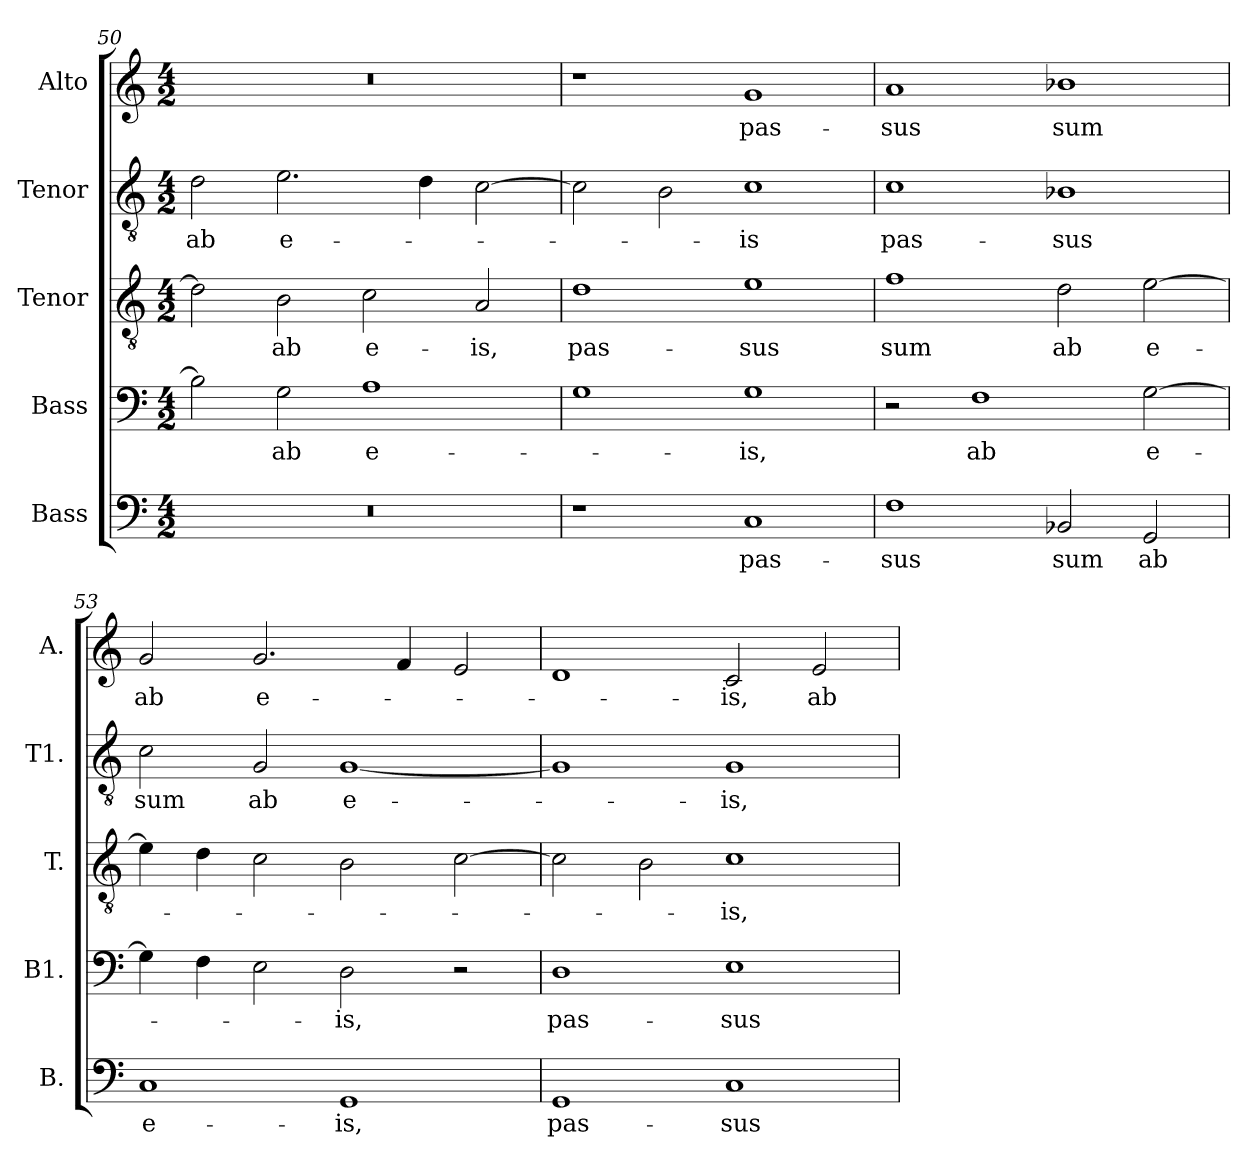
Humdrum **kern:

**kern	**text	**kern	**text	**kern	**text	**kern	**text	**kern	**text
*part5	*part5	*part4	*part4	*part3	*part3	*part2	*part2	*part1	*part1
*staff5	*staff5	*staff4	*staff4	*staff3	*staff3	*staff2	*staff2	*staff1	*staff1
*I"Bass	*	*I"Bass	*	*I"Tenor	*	*I"Tenor	*	*I"Alto	*
*I'B.	*	*I'B1.	*	*I'T.	*	*I'T1.	*	*I'A.	*
*clefF4	*	*clefF4	*	*clefGv2	*	*clefGv2	*	*clefG2	*
*	*	*	*	*ITrd7c12	*	*ITrd7c12	*	*	*
*k[]	*	*k[]	*	*k[]	*	*k[]	*	*k[]	*
*C:	*	*C:	*	*C:	*	*C:	*	*C:	*
*M4/2	*	*M4/2	*	*M4/2	*	*M4/2	*	*M4/2	*
=50	=50	=50	=50	=50	=50	=50	=50	=50	=50
!LO:N:vis=1	!	!	!	!	!	!	!	!	!
!	!	!	!	!	!	!	!LO:LY:b:color=#000000	!LO:N:vis=1	!
0r	.	2B-i\]	.	2Di\]	.	2Di\	ab	0r	.
!	!	!	!LO:LY:b:color=#000000	!	!	!	!	!	!
!	!	!	!	!	!LO:LY:b:color=#000000	!	!	!	!
!	!	!	!	!	!	!	!LO:LY:b:color=#000000	!	!
.	.	2Gi\	ab	2BBi\	ab	2.Ei\	e-	.	.
!	!	!	!LO:LY:b:color=#000000	!	!	!	!	!	!
!	!	!	!	!	!LO:LY:b:color=#000000	!	!	!	!
.	.	1Ai	e-	2Ci\	e-	.	.	.	.
.	.	.	.	.	.	4Di\	.	.	.
!	!	!	!	!	!LO:LY:b:color=#000000	!	!	!	!
.	.	.	.	2AAi/	-is,	[2Ci\	.	.	.
=51	=51	=51	=51	=51	=51	=51	=51	=51	=51
!	!	!	!	!	!LO:LY:b:color=#000000	!	!	!	!
1r	.	1Gi	.	1Di	pas-	2Ci\]	.	1r	.
.	.	.	.	.	.	2BBi\	.	.	.
!	!LO:LY:b:color=#000000	!	!	!	!	!	!	!	!
!	!	!	!LO:LY:b:color=#000000	!	!	!	!	!	!
!	!	!	!	!	!LO:LY:b:color=#000000	!	!	!	!
!	!	!	!	!	!	!	!LO:LY:b:color=#000000	!	!
!	!	!	!	!	!	!	!	!	!LO:LY:b:color=#000000
1Ci	pas-	1Gi	-is,	1Ei	-sus	1Ci	-is	1gi	pas-
=52	=52	=52	=52	=52	=52	=52	=52	=52	=52
!	!LO:LY:b:color=#000000	!	!	!	!	!	!	!	!
!	!	!	!	!	!LO:LY:b:color=#000000	!	!	!	!
!	!	!	!	!	!	!	!LO:LY:b:color=#000000	!	!
!	!	!	!	!	!	!	!	!	!LO:LY:b:color=#000000
1Fi	-sus	2r	.	1Fi	sum	1Ci	pas-	1ai	-sus
!	!	!	!LO:LY:b:color=#000000	!	!	!	!	!	!
.	.	1Fi	ab	.	.	.	.	.	.
!	!LO:LY:b:color=#000000	!	!	!	!	!	!	!	!
!	!	!	!	!	!LO:LY:b:color=#000000	!	!	!	!
!	!	!	!	!	!	!	!LO:LY:b:color=#000000	!	!
!	!	!	!	!	!	!	!	!	!LO:LY:b:color=#000000
2BB-Xi/	sum	.	.	2Di\	ab	1BB-Xi	-sus	1b-Xi	sum
!	!LO:LY:b:color=#000000	!	!	!	!	!	!	!	!
!	!	!	!LO:LY:b:color=#000000	!	!	!	!	!	!
!	!	!	!	!	!LO:LY:b:color=#000000	!	!	!	!
2GGi/	ab	[2Gi\	e-	[2Ei\	e-	.	.	.	.
!!LO:LB:g=z
=53	=53	=53	=53	=53	=53	=53	=53	=53	=53
!	!LO:LY:b:color=#000000	!	!	!	!	!	!	!	!
!	!	!	!	!	!	!	!LO:LY:b:color=#000000	!	!
!	!	!	!	!	!	!	!	!	!LO:LY:b:color=#000000
1Ci	e-	4Gi\]	.	4Ei\]	.	2Ci\	sum	2gi/	ab
.	.	4Fi\	.	4Di\	.	.	.	.	.
!	!	!	!	!	!	!	!LO:LY:b:color=#000000	!	!
!	!	!	!	!	!	!	!	!	!LO:LY:b:color=#000000
.	.	2Ei\	.	2Ci\	.	2GGi/	ab	2.gi/	e-
!	!LO:LY:b:color=#000000	!	!	!	!	!	!	!	!
!	!	!	!LO:LY:b:color=#000000	!	!	!	!	!	!
!	!	!	!	!	!	!	!LO:LY:b:color=#000000	!	!
1GGi	-is,	2Di\	-is,	2BBi\	.	[1GGi	e-	.	.
.	.	.	.	.	.	.	.	4fi/	.
.	.	2r	.	[2Ci\	.	.	.	2ei/	.
=54	=54	=54	=54	=54	=54	=54	=54	=54	=54
!	!LO:LY:b:color=#000000	!	!	!	!	!	!	!	!
!	!	!	!LO:LY:b:color=#000000	!	!	!	!	!	!
1GGi	pas-	1Di	pas-	2Ci\]	.	1GGi]	.	1di	.
.	.	.	.	2BBi\	.	.	.	.	.
!	!LO:LY:b:color=#000000	!	!	!	!	!	!	!	!
!	!	!	!LO:LY:b:color=#000000	!	!	!	!	!	!
!	!	!	!	!	!LO:LY:b:color=#000000	!	!	!	!
!	!	!	!	!	!	!	!LO:LY:b:color=#000000	!	!
!	!	!	!	!	!	!	!	!	!LO:LY:b:color=#000000
1Ci	-sus	1Ei	-sus	1Ci	-is,	1GGi	-is,	2ci/	-is,
!	!	!	!	!	!	!	!	!	!LO:LY:b:color=#000000
.	.	.	.	.	.	.	.	2ei/	ab
=	=	=	=	=	=	=	=	=	=
*-	*-	*-	*-	*-	*-	*-	*-	*-	*-
